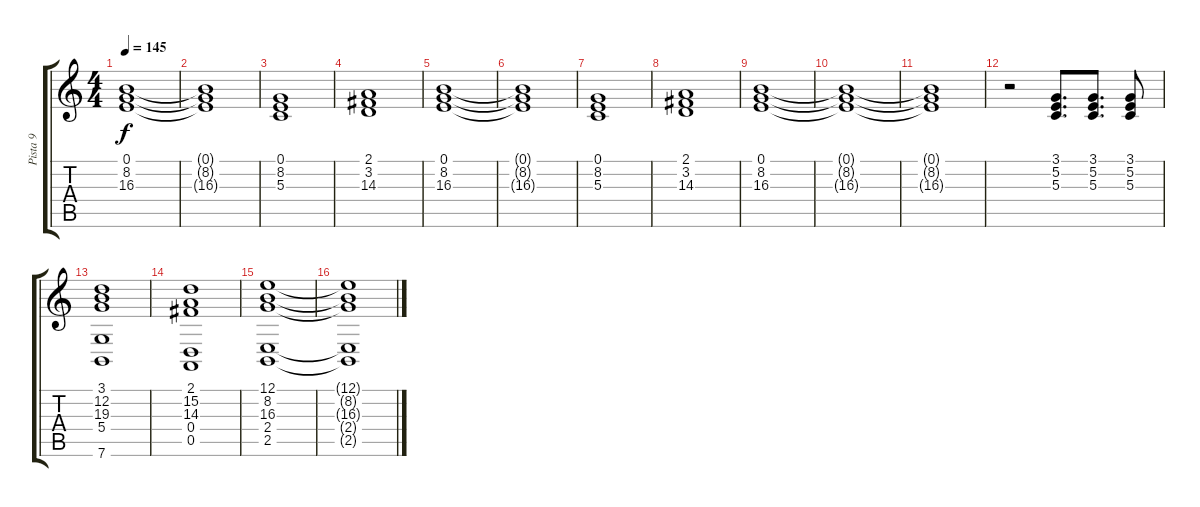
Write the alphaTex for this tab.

\track ("Pista 9" "Pista 9") {instrument drawbarorgan}
\staff {score tabs}
\tuning (E4 B3 G3 D3 A2 E2) {hide}
\ts (4 4)
\tempo 145
\clef g2
\ks c
(0.1 8.2 16.3).1{dy f} |
(0.1{t} 8.2{t} 16.3{t}).1 |
(0.1 8.2 5.3).1 |
(2.1 3.2 14.3).1 |
(0.1 8.2 16.3).1 |
(0.1{t} 8.2{t} 16.3{t}).1 |
(0.1 8.2 5.3).1 |
(2.1 3.2 14.3).1 |
(0.1 8.2 16.3).1 |
(0.1{t} 8.2{t} 16.3{t}).1 |
(0.1{t} 8.2{t} 16.3{t}).1 |
r.2 (3.1 5.2 5.3).8{d} (3.1 5.2 5.3).8{d} (3.1 5.2 5.3).8 |
(3.1 12.2 19.3 5.4 7.6).1 |
(2.1 15.2 14.3 0.4 0.5).1 |
(12.1 8.2 16.3 2.4 2.5).1 |
(12.1{t} 8.2{t} 16.3{t} 2.4{t} 2.5{t}).1
